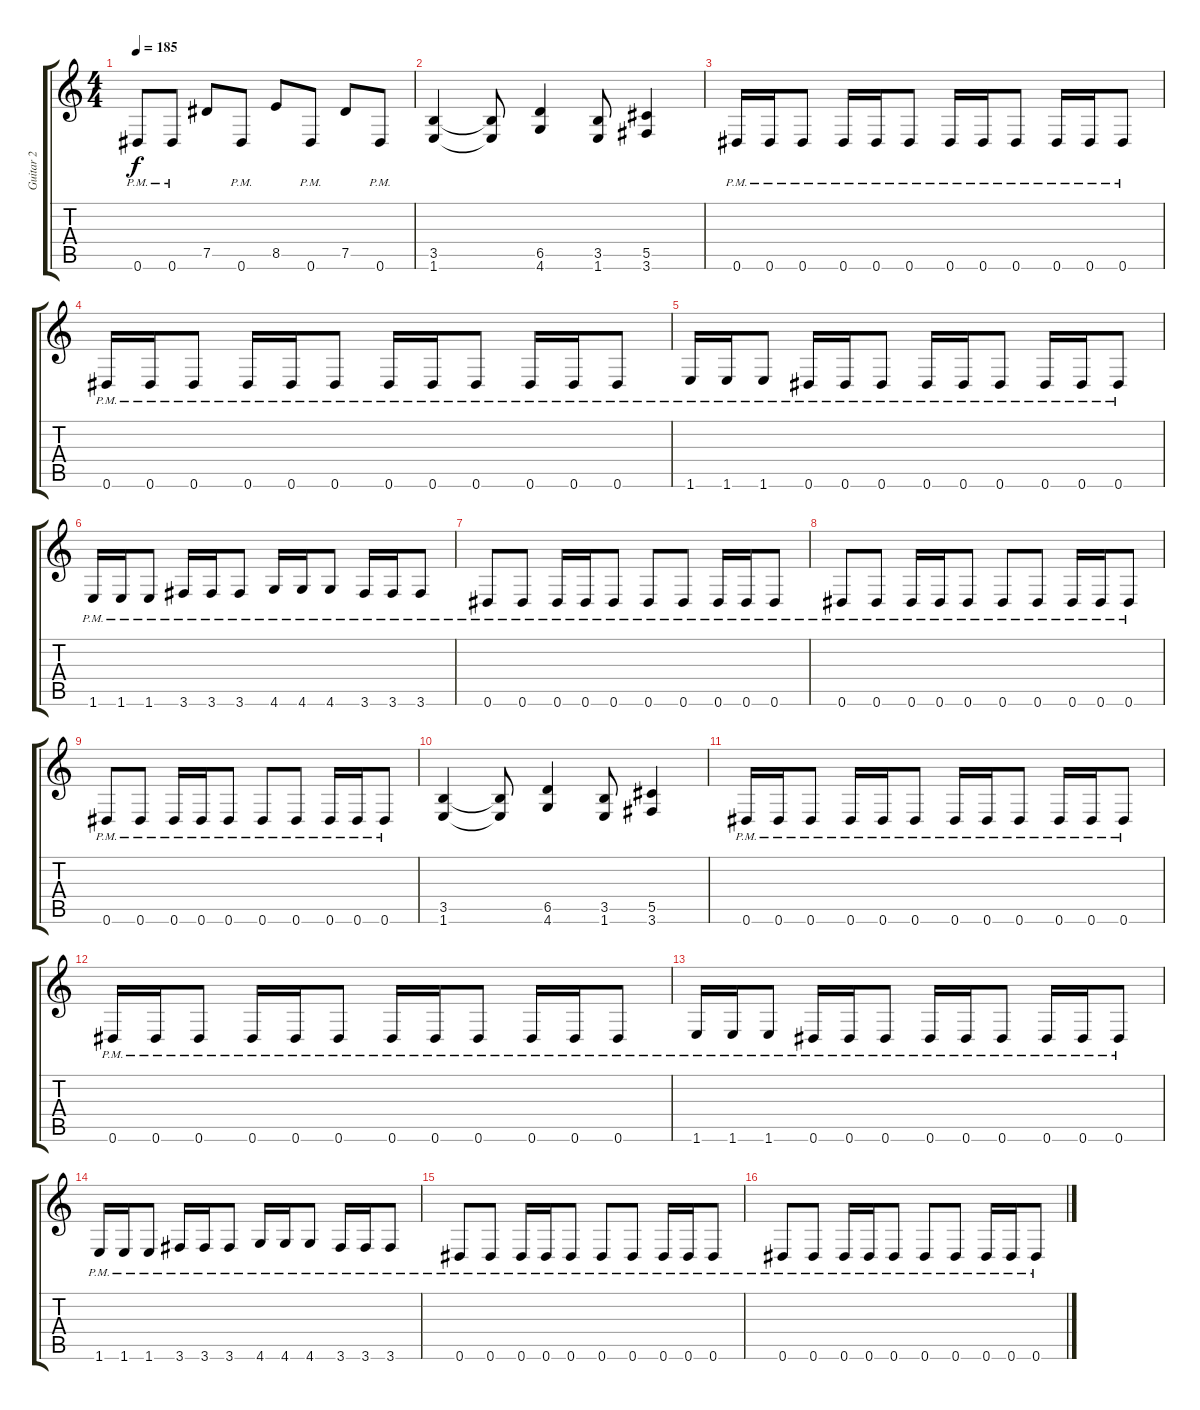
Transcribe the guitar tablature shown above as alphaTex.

\track ("Guitar 2" "Guitar 2") {instrument distortionguitar}
\staff {score tabs}
\tuning (Eb4 Bb3 Gb3 Db3 Ab2 Eb2) {hide}
\ts (4 4)
\tempo 185
\clef g2
\ks c
0.6{pm}.8{dy f} 0.6{pm}.8 7.5.8 0.6{pm}.8 8.5.8 0.6{pm}.8 7.5.8 0.6{pm}.8 |
(3.5 1.6).4 (3.5{t} 1.6{t}).8 (6.5 4.6).4 (3.5 1.6).8 (5.5 3.6).4 |
0.6{pm}.16 0.6{pm}.16 0.6{pm}.8 0.6{pm}.16 0.6{pm}.16 0.6{pm}.8 0.6{pm}.16 0.6{pm}.16 0.6{pm}.8 0.6{pm}.16 0.6{pm}.16 0.6{pm}.8 |
0.6{pm}.16 0.6{pm}.16 0.6{pm}.8 0.6{pm}.16 0.6{pm}.16 0.6{pm}.8 0.6{pm}.16 0.6{pm}.16 0.6{pm}.8 0.6{pm}.16 0.6{pm}.16 0.6{pm}.8 |
1.6{pm}.16 1.6{pm}.16 1.6{pm}.8 0.6{pm}.16 0.6{pm}.16 0.6{pm}.8 0.6{pm}.16 0.6{pm}.16 0.6{pm}.8 0.6{pm}.16 0.6{pm}.16 0.6{pm}.8 |
1.6{pm}.16 1.6{pm}.16 1.6{pm}.8 3.6{pm}.16 3.6{pm}.16 3.6{pm}.8 4.6{pm}.16 4.6{pm}.16 4.6{pm}.8 3.6{pm}.16 3.6{pm}.16 3.6{pm}.8 |
0.6{pm}.8 0.6{pm}.8 0.6{pm}.16 0.6{pm}.16 0.6{pm}.8 0.6{pm}.8 0.6{pm}.8 0.6{pm}.16 0.6{pm}.16 0.6{pm}.8 |
0.6{pm}.8 0.6{pm}.8 0.6{pm}.16 0.6{pm}.16 0.6{pm}.8 0.6{pm}.8 0.6{pm}.8 0.6{pm}.16 0.6{pm}.16 0.6{pm}.8 |
0.6{pm}.8 0.6{pm}.8 0.6{pm}.16 0.6{pm}.16 0.6{pm}.8 0.6{pm}.8 0.6{pm}.8 0.6{pm}.16 0.6{pm}.16 0.6{pm}.8 |
(3.5 1.6).4 (3.5{t} 1.6{t}).8 (6.5 4.6).4 (3.5 1.6).8 (5.5 3.6).4 |
0.6{pm}.16 0.6{pm}.16 0.6{pm}.8 0.6{pm}.16 0.6{pm}.16 0.6{pm}.8 0.6{pm}.16 0.6{pm}.16 0.6{pm}.8 0.6{pm}.16 0.6{pm}.16 0.6{pm}.8 |
0.6{pm}.16 0.6{pm}.16 0.6{pm}.8 0.6{pm}.16 0.6{pm}.16 0.6{pm}.8 0.6{pm}.16 0.6{pm}.16 0.6{pm}.8 0.6{pm}.16 0.6{pm}.16 0.6{pm}.8 |
1.6{pm}.16 1.6{pm}.16 1.6{pm}.8 0.6{pm}.16 0.6{pm}.16 0.6{pm}.8 0.6{pm}.16 0.6{pm}.16 0.6{pm}.8 0.6{pm}.16 0.6{pm}.16 0.6{pm}.8 |
1.6{pm}.16 1.6{pm}.16 1.6{pm}.8 3.6{pm}.16 3.6{pm}.16 3.6{pm}.8 4.6{pm}.16 4.6{pm}.16 4.6{pm}.8 3.6{pm}.16 3.6{pm}.16 3.6{pm}.8 |
0.6{pm}.8 0.6{pm}.8 0.6{pm}.16 0.6{pm}.16 0.6{pm}.8 0.6{pm}.8 0.6{pm}.8 0.6{pm}.16 0.6{pm}.16 0.6{pm}.8 |
0.6{pm}.8 0.6{pm}.8 0.6{pm}.16 0.6{pm}.16 0.6{pm}.8 0.6{pm}.8 0.6{pm}.8 0.6{pm}.16 0.6{pm}.16 0.6{pm}.8
